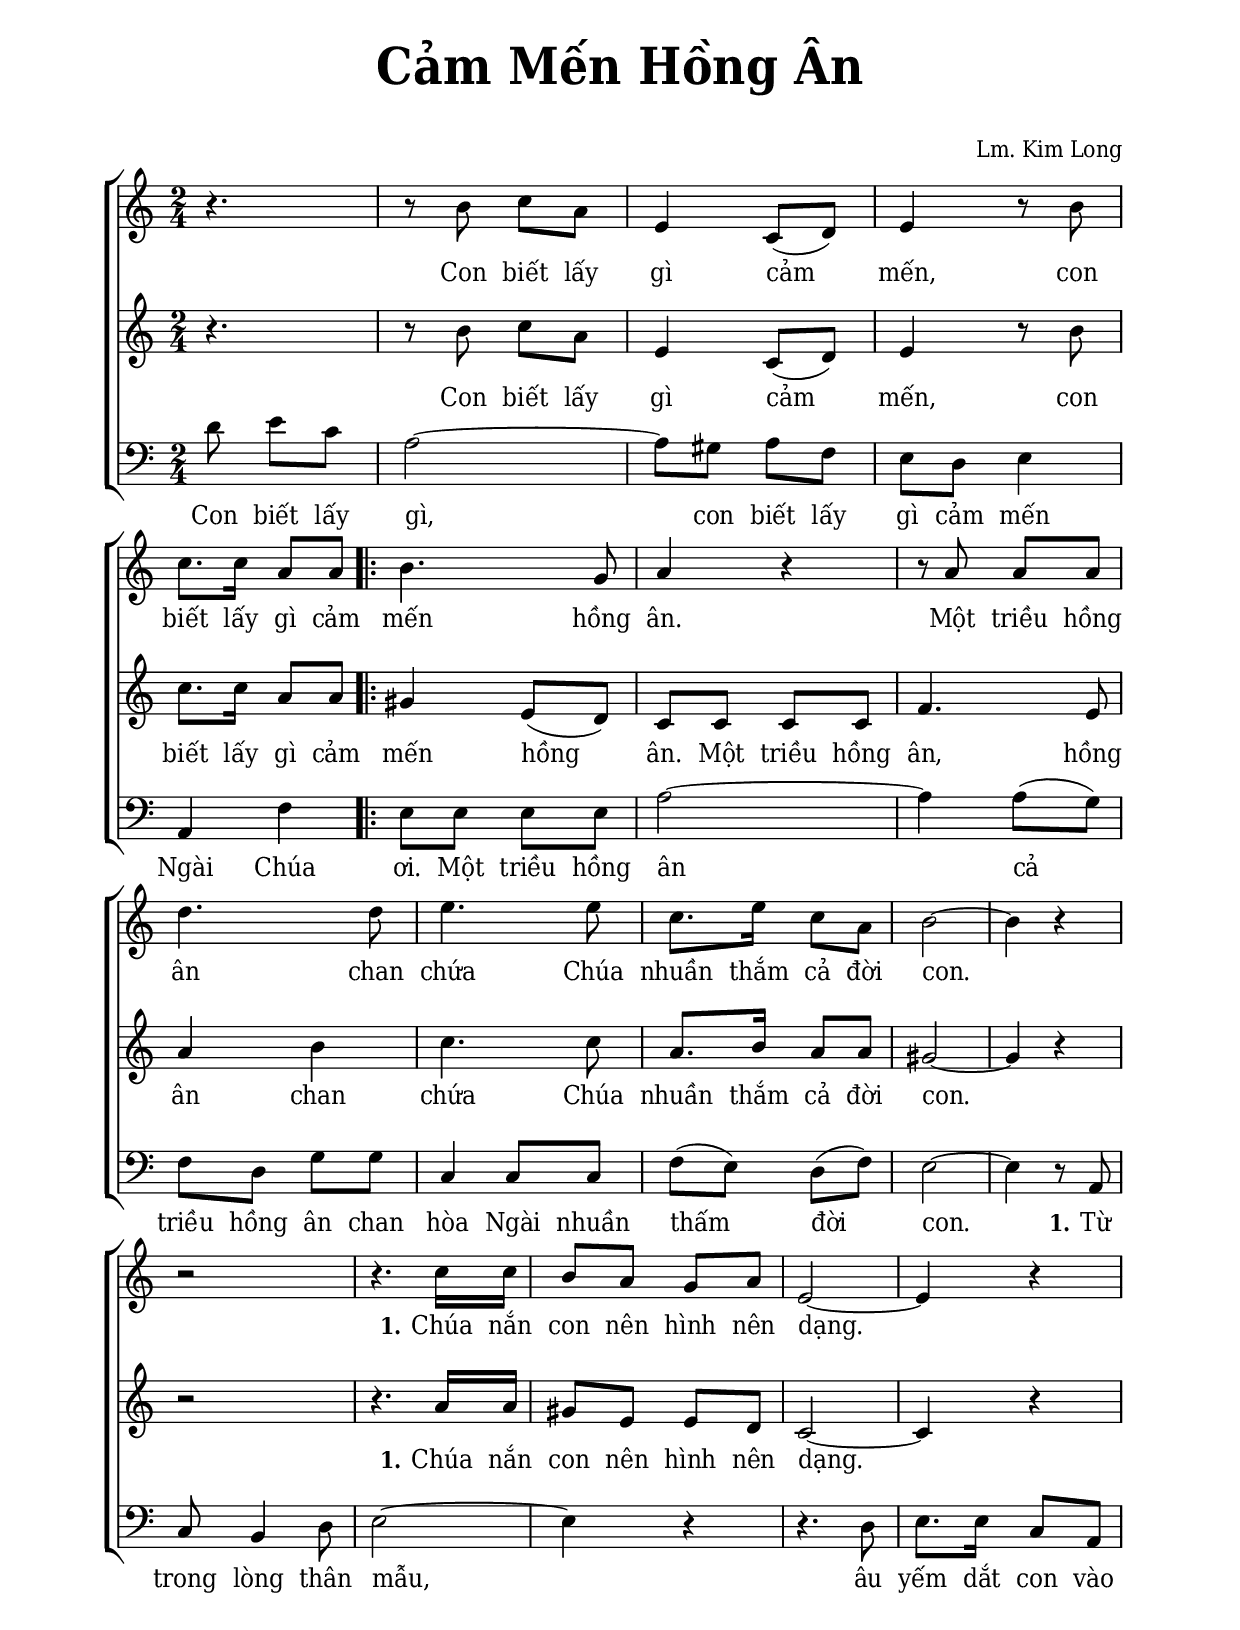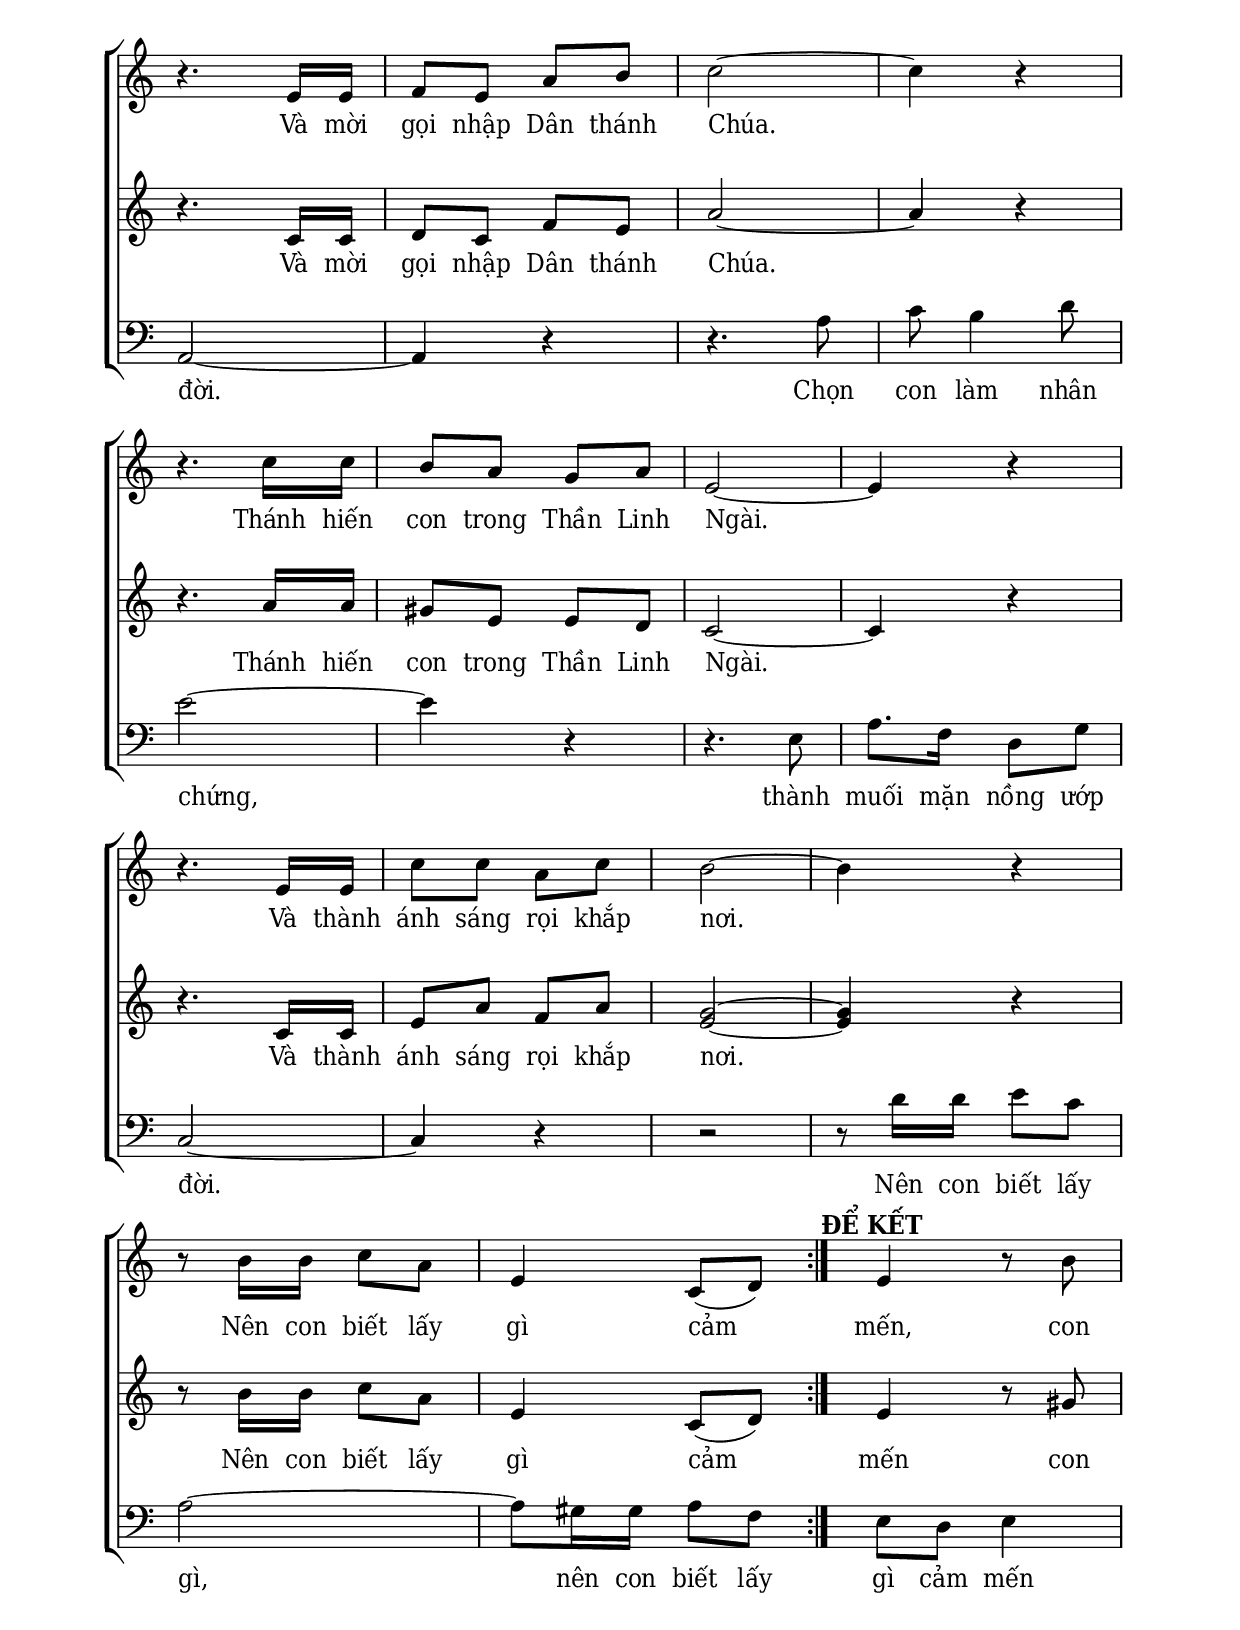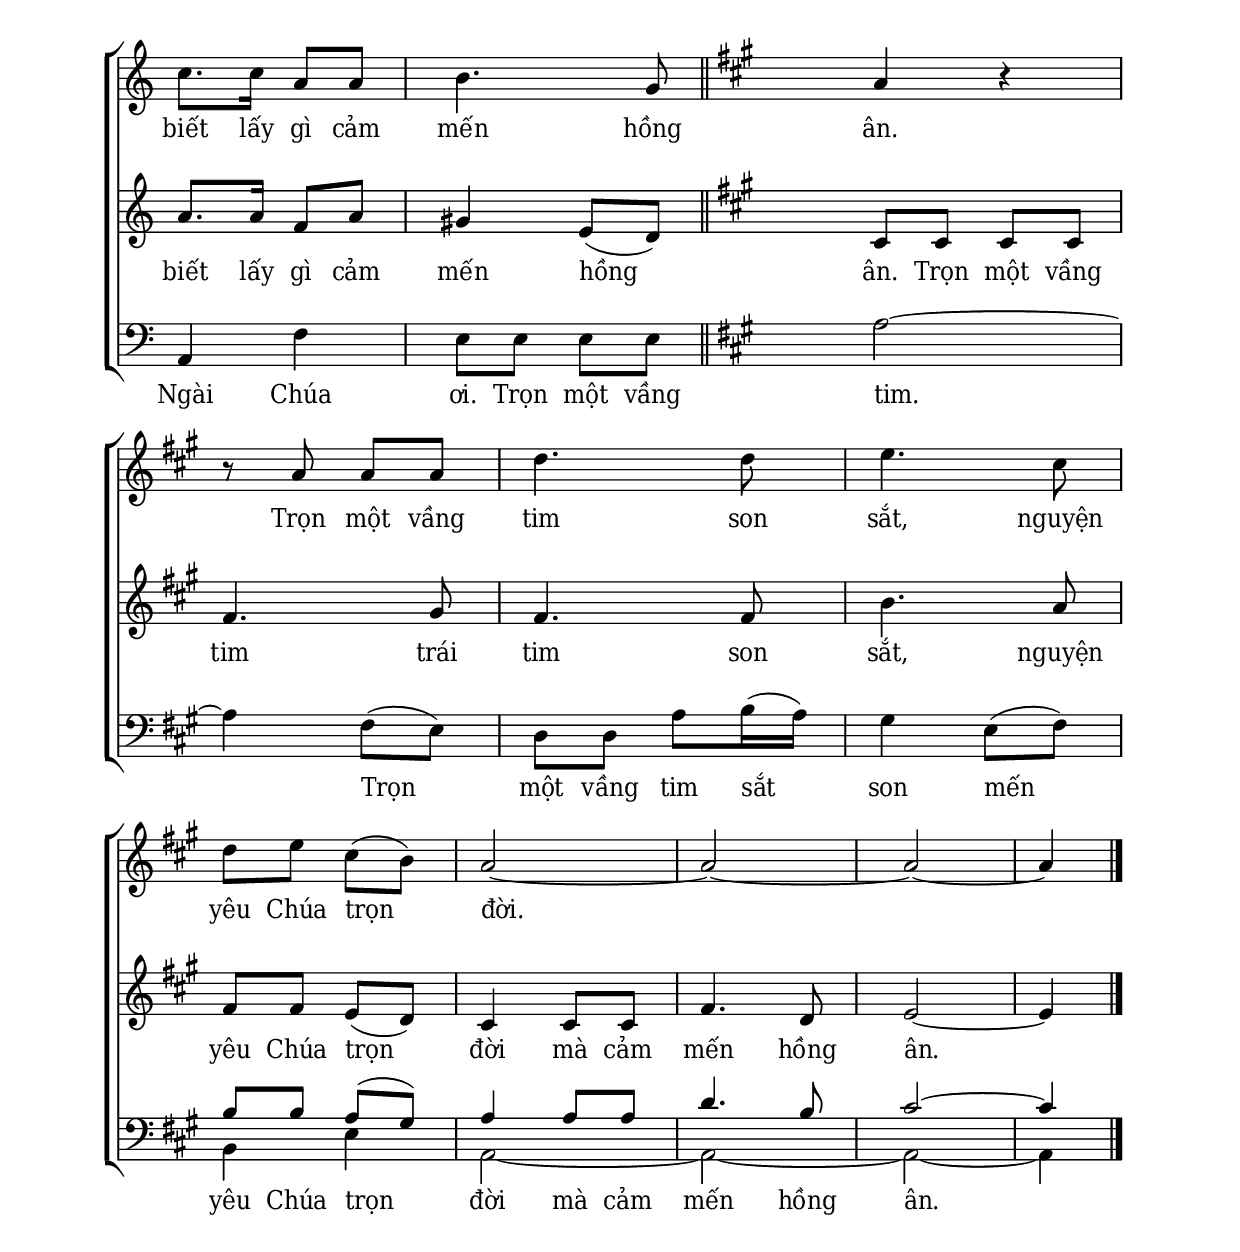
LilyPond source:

% Cài đặt chung
\version "2.22.1"
\include "english.ly"

\header {
  title = \markup { \fontsize #3 "Cảm Mến Hồng Ân" }
  composer = " "
  arranger = "Lm. Kim Long"
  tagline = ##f
}

% Nhạc điệp khúc
nhacDiepKhucSop = \relative c'' {
  \partial 4. r4.
  r8 b c a |
  e4 c8 (d) |
  e4 r8 b' |
  c8. c16 a8 a \bar ".|:"
  b4. g8 |
  a4 r |
  r8 a a a |
  d4. d8 |
  e4. e8 |
  c8. e16 c8 a |
  b2 ~ |
  b4 r |
  r2
  r4. c16 c |
  b8 a g a |
  e2 ~ |
  e4 r |
  r4. e16 e |
  f8 e a b |
  c2 ~ |
  c4 r |
  r4. c16 c |
  b8 a g a |
  e2 ~ |
  e4 r |
  r4. e16 e |
  c'8 c a c |
  b2 ~ |
  b4 r |
  r8 b16 b c8 a |
  e4 c8 (d) \bar ":|."
  <>^\markup { \halign #0.1 \fontsize #1 \bold "ĐỂ KẾT" }
  e4 r8 b' |
  c8. c16 a8 a |
  b4. g8 \bar "||"
  
  \key a \major
  a4 r |
  r8 a a a |
  d4. d8 |
  e4. cs8 |
  d e cs (b) |
  a2 ~ |
  a ~ |
  a ~ |
  a4 \bar "|."
}

nhacDiepKhucAlto = \relative c'' {
  \partial 4. r4.
  r8 b c a |
  e4 c8 (d) |
  e4 r8 b' |
  c8. c16 a8 a |
  gs4 e8 (d) |
  c c c c |
  f4. e8 |
  a4 b |
  c4. c8 |
  a8. b16 a8 a |
  gs2 ~ |
  gs4 r |
  r2
  r4. a16 a |
  gs8 e e d |
  c2 ~ |
  c4 r |
  r4. c16 c |
  d8 c f e |
  a2 ~ |
  a4 r |
  r4. a16 a |
  gs8 e e d |
  c2 ~ |
  c4 r |
  r4. c16 c |
  e8 a f a |
  <g e>2 ~ |
  <g e>4 r |
  r8 b16 b c8 a |
  e4 c8 (d) |
  e4 r8 gs |
  a8. a16 f8 a |
  gs4 e8 (d) |
  
  \key a \major
  cs8 cs cs cs |
  fs4. gs8 |
  fs4. fs8 |
  b4. a8 |
  fs fs e (d) |
  cs4 cs8 cs |
  fs4. d8 |
  e2 ~ |
  e4
}

nhacDiepKhucBas = \relative c' {
  d8 e c |
  a2 ~ |
  a8 gs a f |
  e d e4 |
  a, f' |
  e8 e e e |
  a2 ~ |
  a4 a8 (g) |
  f d g g |
  c,4 c8 c |
  f (e) d (f) |
  e2 ~ |
  e4 r8 a, |
  c b4 d8 |
  e2 ~ |
  e4 r |
  r4. d8 e8. e16 c8 a |
  a2 ~ |
  a4 r |
  r4. a'8 |
  c b4 d8 |
  e2 ~ |
  e4 r |
  r4. e,8 |
  a8. f16 d8 g |
  c,2 ~ |
  c4 r |
  r2
  r8 d'16 d e8 c |
  a2 ~ |
  a8 gs16 gs a8 f |
  e d e4 |
  a, f' |
  e8 e e e |
  
  \key a \major
  a2 ~ |
  a4 fs8 (e) |
  d d a' b16 (a) |
  gs4 e8 (fs) |
  <<
    {
      \voiceOne
      b8 b a (gs) |
      a4 a8 a |
      d4. b8 |
      cs2 ~ |
      cs4
    }
    \new Voice = "splitpart" {
      \voiceTwo
      b,4 e |
      a,2 ~ |
      a ~ |
      a ~ |
      a4
    }
  >>
}

% Lời điệp khúc
loiDiepKhucSop = \lyricmode {
  Con biết lấy gì cảm mến, con biết lấy gì cảm mến hồng ân.
  Một triều hồng ân chan chứa Chúa nhuần thắm cả đời con.
  \set stanza = "1."
  Chúa nắn con nên hình nên dạng.
  Và mời gọi nhập Dân thánh Chúa.
  Thánh hiến con trong Thần Linh Ngài.
  Và thành ánh sáng rọi khắp nơi.
  Nên con biết lấy gì cảm mến,
  con biết lấy gì cảm mến hồng ân.
  Trọn một vầng tim son sắt,
  nguyện yêu Chúa trọn đời.
  
}

loiDiepKhucAlto = \lyricmode {
  Con biết lấy gì cảm mến, con biết lấy gì cảm mến hồng ân.
  Một triều hồng ân, hồng ân chan chứa
  Chúa nhuần thắm cả đời con.
  \set stanza = "1."
  Chúa nắn con nên hình nên dạng.
  Và mời gọi nhập Dân thánh Chúa.
  Thánh hiến con trong Thần Linh Ngài.
  Và thành ánh sáng rọi khắp nơi.
  Nên con biết lấy gì cảm
  
  mến con biết lấy gì cảm mến hồng ân.
  Trọn một vầng tim
  trái tim son sắt,
  nguyện yêu Chúa trọn đời
  mà cảm mến hồng ân.
}

loiDiepKhucBas = \lyricmode {
  Con biết lấy gì, con biết lấy gì cảm mến Ngài Chúa ơi.
  Một triều hồng ân cả triều hồng ân chan hòa
  Ngài nhuần thấm đời con.
  \set stanza = "1."
  Từ trong lòng thân mẫu,
  âu yếm dắt con vào đời.
  Chọn con làm nhân chứng,
  thành muối mặn nồng ướp đời.
  Nên con biết lấy gì, nên con biết lấy
  
  gì cảm mến Ngài Chúa ơi.
  Trọn một vầng tim.
  Trọn một vầng tim sắt son
  mến yêu Chúa trọn đời
  mà cảm mến hồng ân.
}

% Dàn trang
\paper {
  #(set-paper-size "a4")
  top-margin = 15\mm
  bottom-margin = 15\mm
  left-margin = 20\mm
  right-margin = 20\mm
  indent = #0
  #(define fonts
    (make-pango-font-tree
      "Deja Vu Serif Condensed"
      "Deja Vu Serif Condensed"
      "Deja Vu Serif Condensed"
      (/ 20 20)))
  %page-count = #1
  print-page-number = #f
  system-system-spacing = #'((basic-distance . 15))
  %score-system-spacing = #'((basic-distance . 15))
}

TongNhip = {
  \key c \major \time 2/4
  \set Timing.beamExceptions = #'()
  \set Timing.baseMoment = #(ly:make-moment 1/4)
}

% Đổi kích thước nốt cho bè phụ
notBePhu =
#(define-music-function (font-size music) (number? ly:music?)
   (for-some-music
     (lambda (m)
       (if (music-is-of-type? m 'rhythmic-event)
           (begin
             (set! (ly:music-property m 'tweaks)
                   (cons `(font-size . ,font-size)
                         (ly:music-property m 'tweaks)))
             #t)
           #f))
     music)
   music)

\score {
  \new ChoirStaff \with {
    \override StaffGrouper.staff-staff-spacing = #'(
                            (basic-distance . 14)
                            (padding . 1))
  }
  <<
    \new Staff <<
        \clef treble
        \new Voice = beSop {
          \TongNhip \nhacDiepKhucSop
        }
        \new Lyrics \lyricsto beSop \loiDiepKhucSop
    >>
    \new Staff <<
        \clef treble
        \new Voice = beAlto {
          \TongNhip \nhacDiepKhucAlto
        }
        \new Lyrics \lyricsto beAlto \loiDiepKhucAlto
    >>
    \new Staff <<
        \clef bass
        \new Voice = beBas {
          \TongNhip \nhacDiepKhucBas
        }
        \new Lyrics \lyricsto beBas \loiDiepKhucBas
    >>
  >>
  \layout {
    %\override Lyrics.LyricText.font-size = #+2
    \override Lyrics.LyricSpace.minimum-distance = #1.5
    \override Score.BarNumber.break-visibility = ##(#f #f #f)
    \override Score.SpacingSpanner.uniform-stretching = ##t
  }
}
